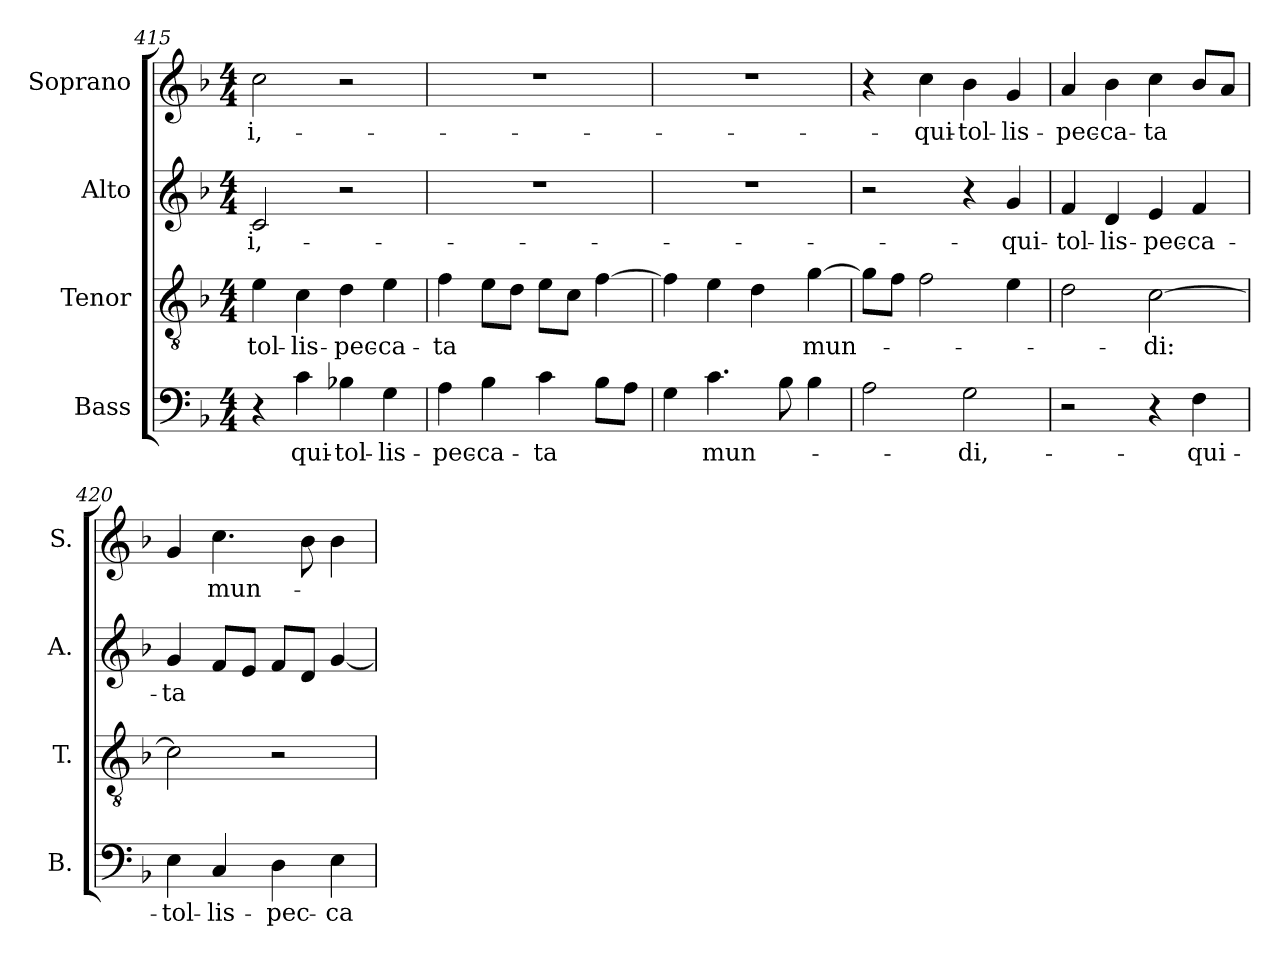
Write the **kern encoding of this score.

**kern	**text	**kern	**text	**kern	**text	**kern	**text
*part4	*part4	*part3	*part3	*part2	*part2	*part1	*part1
*staff4	*staff4	*staff3	*staff3	*staff2	*staff2	*staff1	*staff1
*I"Bass	*	*I"Tenor	*	*I"Alto	*	*I"Soprano	*
*I'B.	*	*I'T.	*	*I'A.	*	*I'S.	*
*clefF4	*	*clefGv2	*	*clefG2	*	*clefG2	*
*	*	*ITrd7c12	*	*	*	*	*
*k[b-]	*	*k[b-]	*	*k[b-]	*	*k[b-]	*
*F:	*	*F:	*	*F:	*	*F:	*
*M4/4	*	*M4/4	*	*M4/4	*	*M4/4	*
=415	=415	=415	=415	=415	=415	=415	=415
!	!	!	!LO:LY:b:color=#000000	!	!	!	!
!	!	!	!	!	!LO:LY:b:color=#000000	!	!
!	!	!	!	!	!	!	!LO:LY:b:color=#000000
4r	.	4Ei\	-tol-	2ci/	-i,-	2cci\	-i,-
!	!LO:LY:b:color=#000000	!	!	!	!	!	!
!	!	!	!LO:LY:b:color=#000000	!	!	!	!
4ci\	-qui-	4Ci\	-lis-	.	.	.	.
!	!LO:LY:b:color=#000000	!	!	!	!	!	!
!	!	!	!LO:LY:b:color=#000000	!	!	!	!
4B-Xi\	-tol-	4Di\	-pec-	2r	.	2r	.
!	!LO:LY:b:color=#000000	!	!	!	!	!	!
!	!	!	!LO:LY:b:color=#000000	!	!	!	!
4Gi\	-lis-	4Ei\	-ca-	.	.	.	.
!!LO:PB:g=z
=416	=416	=416	=416	=416	=416	=416	=416
!	!LO:LY:b:color=#000000	!	!	!	!	!	!
!	!	!	!LO:LY:b:color=#000000	!	!	!	!
4Ai\	-pec-	4Fi\	-ta	1r	.	1r	.
!	!LO:LY:b:color=#000000	!	!	!	!	!	!
4B-i\	-ca-	8Ei\L	.	.	.	.	.
.	.	8Di\J	.	.	.	.	.
!	!LO:LY:b:color=#000000	!	!	!	!	!	!
4ci\	-ta	8Ei\L	.	.	.	.	.
.	.	8Ci\J	.	.	.	.	.
8B-i\L	.	[4Fi\	.	.	.	.	.
8Ai\J	.	.	.	.	.	.	.
=417	=417	=417	=417	=417	=417	=417	=417
4Gi\	.	4Fi\]	.	1r	.	1r	.
!	!LO:LY:b:color=#000000	!	!	!	!	!	!
4.ci\	mun-	4Ei\	.	.	.	.	.
.	.	4Di\	.	.	.	.	.
8B-i\	.	.	.	.	.	.	.
!	!	!	!LO:LY:b:color=#000000	!	!	!	!
4B-i\	.	[4Gi\	mun-	.	.	.	.
=418	=418	=418	=418	=418	=418	=418	=418
2Ai\	.	8Gi\L]	.	2r	.	4r	.
.	.	8Fi\J	.	.	.	.	.
!	!	!	!	!	!	!	!LO:LY:b:color=#000000
.	.	2Fi\	.	.	.	4cci\	-qui-
!	!LO:LY:b:color=#000000	!	!	!	!	!	!
!	!	!	!	!	!	!	!LO:LY:b:color=#000000
2Gi\	-di,-	.	.	4r	.	4b-i\	-tol-
!	!	!	!	!	!LO:LY:b:color=#000000	!	!
!	!	!	!	!	!	!	!LO:LY:b:color=#000000
.	.	4Ei\	.	4gi/	-qui-	4gi/	-lis-
=419	=419	=419	=419	=419	=419	=419	=419
!	!	!	!	!	!LO:LY:b:color=#000000	!	!
!	!	!	!	!	!	!	!LO:LY:b:color=#000000
2r	.	2Di\	.	4fi/	-tol-	4ai/	-pec-
!	!	!	!	!	!LO:LY:b:color=#000000	!	!
!	!	!	!	!	!	!	!LO:LY:b:color=#000000
.	.	.	.	4di/	-lis-	4b-i\	-ca-
!	!	!	!LO:LY:b:color=#000000	!	!	!	!
!	!	!	!	!	!LO:LY:b:color=#000000	!	!
!	!	!	!	!	!	!	!LO:LY:b:color=#000000
4r	.	[2Ci\	-di:	4ei/	-pec-	4cci\	-ta
!	!LO:LY:b:color=#000000	!	!	!	!	!	!
!	!	!	!	!	!LO:LY:b:color=#000000	!	!
4Fi\	-qui-	.	.	4fi/	-ca-	8b-i/L	.
.	.	.	.	.	.	8ai/J	.
=420	=420	=420	=420	=420	=420	=420	=420
!	!LO:LY:b:color=#000000	!	!	!	!	!	!
!	!	!	!	!	!LO:LY:b:color=#000000	!	!
4Ei\	-tol-	2Ci\]	.	4gi/	-ta	4gi/	.
!	!LO:LY:b:color=#000000	!	!	!	!	!	!
!	!	!	!	!	!	!	!LO:LY:b:color=#000000
4Ci/	-lis-	.	.	8fi/L	.	4.cci\	mun-
.	.	.	.	8ei/J	.	.	.
!	!LO:LY:b:color=#000000	!	!	!	!	!	!
4Di\	-pec-	2r	.	8fi/L	.	.	.
.	.	.	.	8di/J	.	8b-i\	.
!	!LO:LY:b:color=#000000	!	!	!	!	!	!
4Ei\	-ca-	.	.	[4gi/	.	4b-i\	.
=	=	=	=	=	=	=	=
*-	*-	*-	*-	*-	*-	*-	*-
